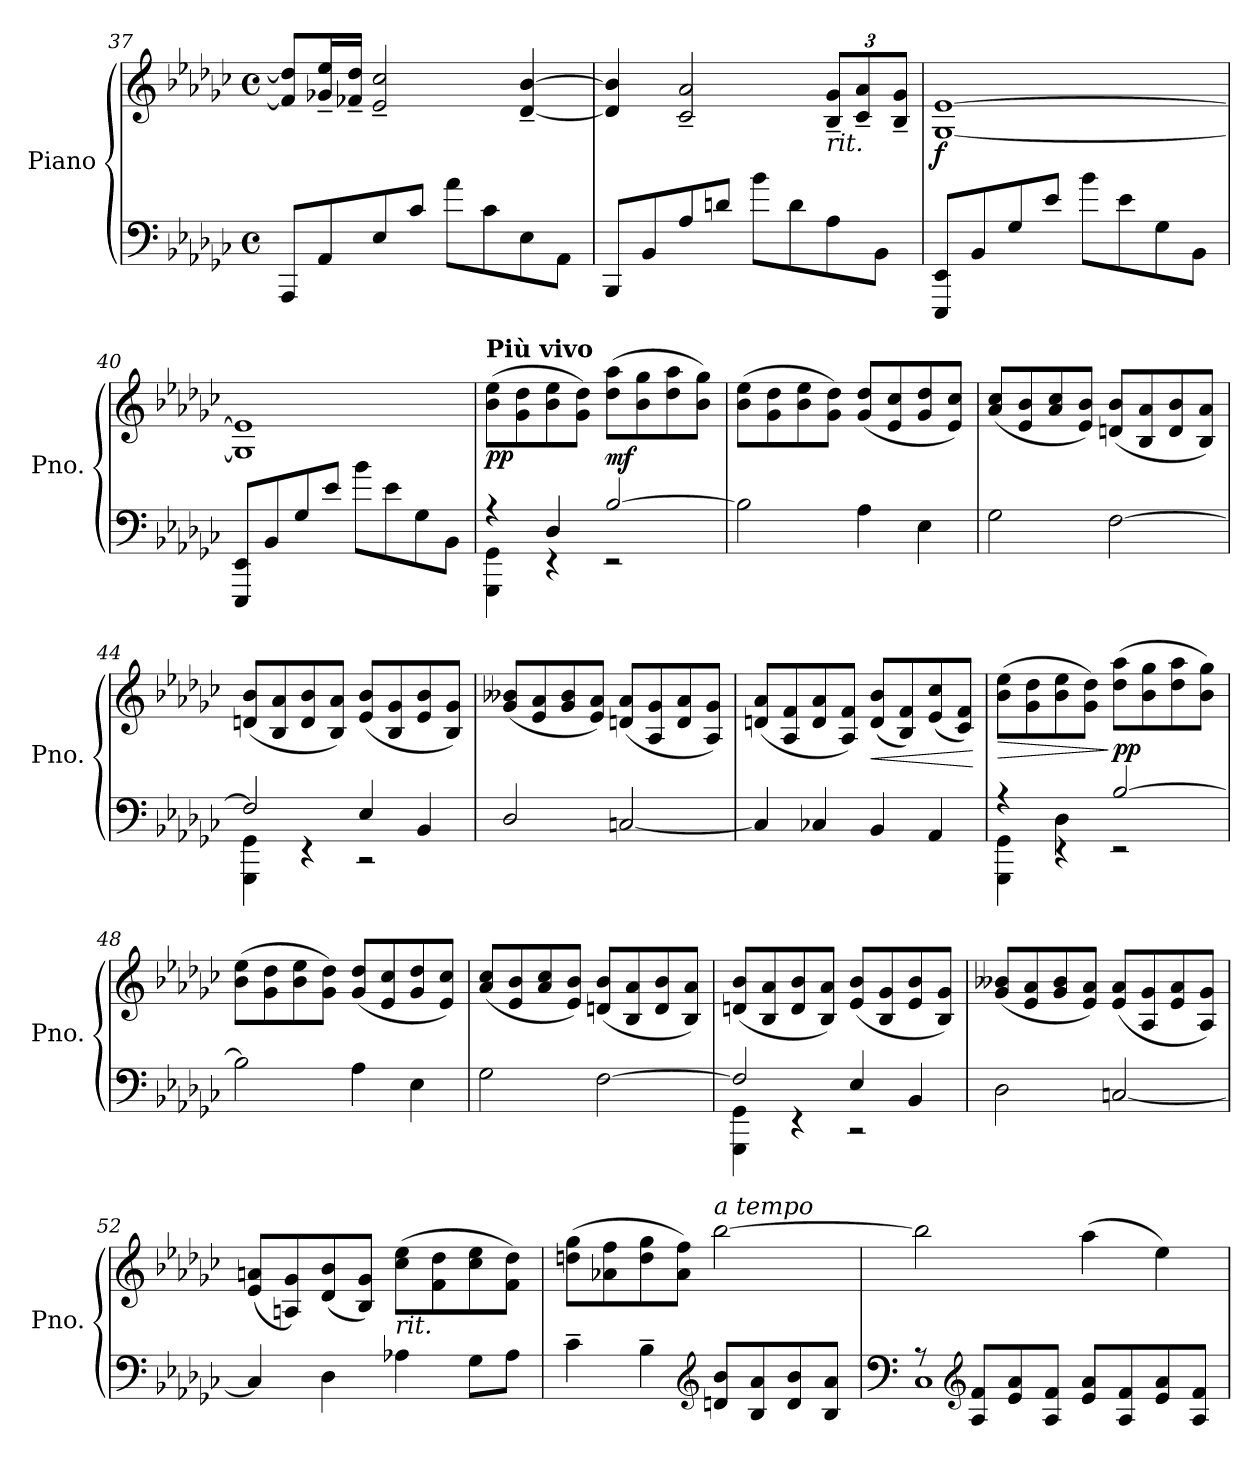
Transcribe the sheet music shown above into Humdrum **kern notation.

**kern	**kern	**dynam
*part1	*part1	*part1
*staff2	*staff1	*staff1/2
*I"Piano	*	*
*I'Pno.	*	*
*clefF4	*clefG2	*
*k[b-e-a-d-g-c-]	*k[b-e-a-d-g-c-]	*
*M4/4	*M4/4	*
*met(c)	*met(c)	*
=37	=37	=37
8AAA-/L	8f-/] 8dd-/]L	.
8AA-/	16g-X/~ 16ee-/~L	.
.	16f-X/~ 16dd-/~JJ	.
8E-/	2e-/~ 2cc-/~	.
8c-/J	.	.
8a-\L	.	.
8c-\	.	.
8E-\	[4d-/~> [4b-/~>	.
8AA-\J	.	.
!!LO:LB:g=z
=38	=38	=38
8BBB-/L	4d-/] 4b-/]	.
8BB-</	.	.
8A-</	2c-/~> 2a-/~>	.
8dn/J	.	.
8b-\L	.	.
8d\	.	.
!	!LO:TX:b:i:t=rit.	!
8A-\	12B-/~> 12g-/~>L	.
.	12c-/~> 12a-/~>	.
8BB-\J	.	.
.	12B-/~> 12g-/~>J	.
=39	=39	=39
!	!	!LO:DY:b
8EEE-/ 8EE-/L	[1G- [1e-	f
8BB-/	.	.
8G-/	.	.
8e-/J	.	.
8b-\L	.	.
8e-<\	.	.
8G-\	.	.
8BB-\J	.	.
=40	=40	=40
8EEE-/ 8EE-/L	1G-] 1e-]	.
8BB-</	.	.
8G-</	.	.
8e-</J	.	.
8b-<\L	.	.
8e-<\	.	.
8G-<\	.	.
8BB-\J	.	.
!!LO:PB:g=z
=41	=41	=41
*^	*	*
!	!	!LO:TX:a:B:t=Più vivo	!
!	!	!	!LO:DY:b
4r	4GGG-\ 4GG-\	(8b-\ 8ee-\L	pp
.	.	8g-\ 8dd-\	.
4D-/	4r	8b-\ 8ee-\	.
.	.	8g-\ 8dd-\J)	.
!	!	!	!LO:DY:a=2
[2B-/	2r	(8dd-\ 8aa-\L	mf
.	.	8b-\ 8gg-\	.
.	.	8dd-\ 8aa-\	.
.	.	8b-\ 8gg-\J)	.
*v	*v	*	*
=42	=42	=42
2B-\]	(<8b-\ 8ee-\L	.
.	8g-\ 8dd-\	.
.	8b-\ 8ee-\	.
.	8g-\ 8dd-\J)	.
4A-\	(8g-/ 8dd-/L	.
.	8e-/ 8cc-/	.
4E-\	8g-/ 8dd-/	.
.	8e-/ 8cc-/J)	.
=43	=43	=43
2G-\	(8a-/ 8cc-/L	.
.	8e-/ 8b-/	.
.	8a-/ 8cc-/	.
.	8e-/ 8b-/J)	.
[2F\	(8dn/ 8b-/L	.
.	8B-/ 8a-/	.
.	8d/ 8b-/	.
.	8B-/ 8a-/J)	.
=44	=44	=44
*^	*	*
2F/]	4GGG-\ 4GG-\	(8dn/ 8b-/L	.
.	.	8B-/ 8a-/	.
.	4r	8d/ 8b-/	.
.	.	8B-/ 8a-/J)	.
4E-/	2r	(8e-/ 8b-/L	.
.	.	8B-/ 8g-/	.
4BB-/	.	8e-/ 8b-/	.
.	.	8B-/ 8g-/J)	.
*v	*v	*	*
!!LO:LB:g=z
=45	=45	=45
2D-/	(8g-/ 8b--X/L	.
.	8e-/ 8a-/	.
.	8g-/ 8b--/	.
.	8e-/ 8a-/J)	.
[2Cn/	(8dn/ 8a-/L	.
.	8A-/ 8g-/	.
.	8d/ 8a-/	.
.	8A-/ 8g-/J)	.
=46	=46	=46
4C/]	(8dn/ 8a-/L	.
.	8A-/ 8f/	.
4C-X</	8d/ 8a-/	.
.	8A-/ 8f/J)	.
!	!	!LO:HP:b
4BB-/	(8d/ 8b-/L	<
.	8B-/ 8f/)	.
4AA-/	(8e-/ 8cc-/	.
.	8c-/ 8f/J)	.
.	.	[
=47	=47	=47
*^	*	*
!	!	!	!LO:HP:b
4r	4GGG-\ 4GG-\	(8b-\ 8ee-\L	>
.	.	8g-\ 8dd-\	.
4D-\	4r	8b-\ 8ee-\	.
.	.	8g-\ 8dd-\J)	.
!	!	!	!LO:DY:n=1:b
[2B-/	2r	(8dd-\ 8aa-\L	] pp
.	.	8b-\ 8gg-\	.
.	.	8dd-\ 8aa-\	.
.	.	8b-\ 8gg-\J)	.
*v	*v	*	*
=48	=48	=48
2B-\]	(8b-\ 8ee-\L	.
.	8g-\ 8dd-\	.
.	8b-\ 8ee-\	.
.	8g-\ 8dd-\J)	.
4A-\	(8g-/ 8dd-/L	.
.	8e-/ 8cc-/	.
4E-\	8g-/ 8dd-/	.
.	8e-/ 8cc-/J)	.
!!LO:LB:g=z
=49	=49	=49
2G-<\	(8a-/ 8cc-/L	.
.	8e-/ 8b-/	.
.	8a-/ 8cc-/	.
.	8e-/ 8b-/J)	.
[2F<\	(8dn/ 8b-/L	.
.	8B-/ 8a-/	.
.	8d/ 8b-/	.
.	8B-/ 8a-/J)	.
=50	=50	=50
*^	*	*
2F/]	4GGG-\ 4GG-\	(8dn/ 8b-/L	.
.	.	8B-/ 8a-/	.
.	4r	8d/ 8b-/	.
.	.	8B-/ 8a-/J)	.
4E-/	2r	(8e-/ 8b-/L	.
.	.	8B-/ 8g-/	.
4BB-/	.	8e-/ 8b-/	.
.	.	8B-/ 8g-/J)	.
*v	*v	*	*
=51	=51	=51
2D-<\	(8g-/ 8b--X/L	.
.	8e-/ 8a-/	.
.	8g-/ 8b--/	.
.	8e-/ 8a-/J)	.
[2Cn/	(8e-/ 8a-/L	.
.	8A-/ 8g-/	.
.	8e-/ 8a-/	.
.	8A-/ 8g-/J)	.
=52	=52	=52
4C/]	(8e-/ 8an/L	.
.	8An/ 8g-/)	.
4D-\	(8d-/ 8b-/	.
.	8B-/ 8g-/J)	.
!	!LO:TX:b:i:t=rit.	!
4A-X<\	(8cc-\ 8ee-\L	.
.	8f\ 8dd-\	.
8G-<\L	8cc-\ 8ee-\	.
8A-\J	8f\ 8dd-\J)	.
!!LO:LB:g=z
=53	=53	=53
4c-~\	(8ddn\ 8gg-\L	.
.	8a-X\ 8ff\	.
4B-~\	8dd\ 8gg-\	.
.	8a-\ 8ff\J)	.
*clefG2	*	*
!	!LO:TX:a:i:t=a tempo	!
!	!	!LO:DY:a=2
!	!	!LO:DY:n=1:a
8dn/< 8b-/<L	[2bb-\	pp mf
8B-/ 8a-/	.	.
8d/ 8b-/	.	.
8B-/ 8a-/J	.	.
=54	=54	=54
*clefF4	*	*
*^	*	*
8r	1C-	2bb-\]	.
*clefG2	*	*	*
8A-/ 8f/L	.	.	.
8e-/ 8a-/	.	.	.
8A-/ 8f/J	.	.	.
8e-/ 8a-/L	.	(4aa-\	.
8A-/ 8f/	.	.	.
8e-/ 8a-/	.	4ee-\)	.
8A-/ 8f/J	.	.	.
*v	*v	*	*
=	=	=
*-	*-	*-
